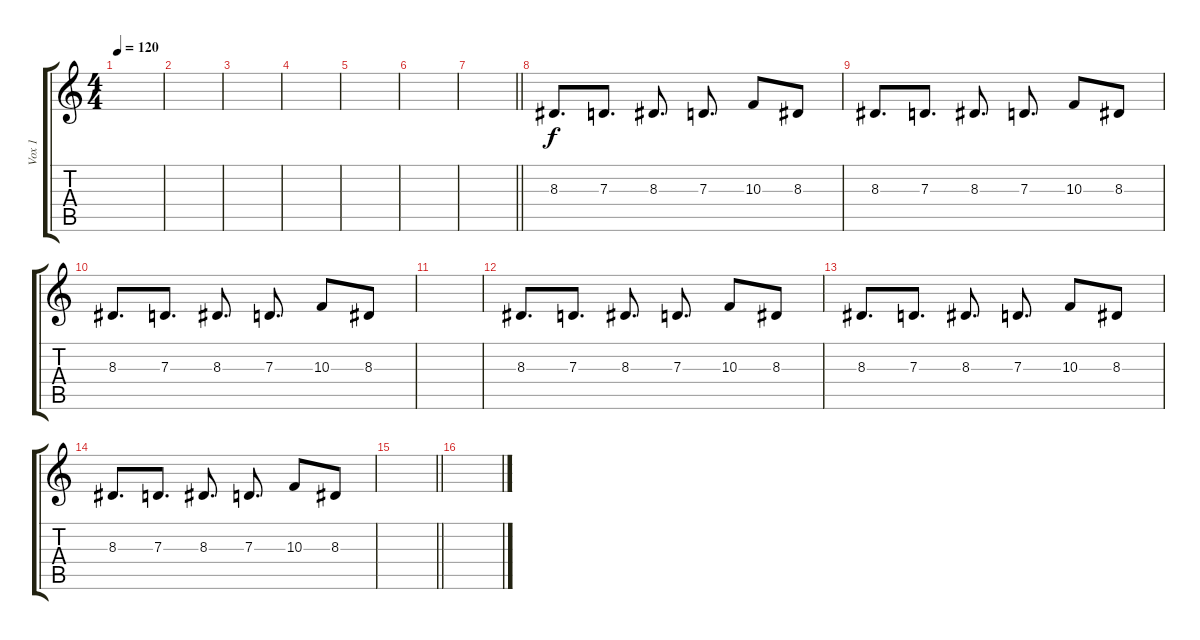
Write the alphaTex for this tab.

\track ("Vox 1" "Vox 1") {instrument viola}
\staff {score tabs}
\tuning (E4 B3 G3 D3 A2 E2) {hide}
\ts (4 4)
\tempo 120
\clef g2
\ks c
|
|
|
|
|
|
\barLineRight lightlight
|
\section ("" " ")
8.3.8{d} 7.3.8{d} 8.3.8{d} 7.3.8{d} 10.3.8 8.3.8 |
8.3.8{d} 7.3.8{d} 8.3.8{d} 7.3.8{d} 10.3.8 8.3.8 |
8.3.8{d} 7.3.8{d} 8.3.8{d} 7.3.8{d} 10.3.8 8.3.8 |
|
8.3.8{d} 7.3.8{d} 8.3.8{d} 7.3.8{d} 10.3.8 8.3.8 |
8.3.8{d} 7.3.8{d} 8.3.8{d} 7.3.8{d} 10.3.8 8.3.8 |
8.3.8{d} 7.3.8{d} 8.3.8{d} 7.3.8{d} 10.3.8 8.3.8 |
\barLineRight lightlight
|
\section ("" " ")
